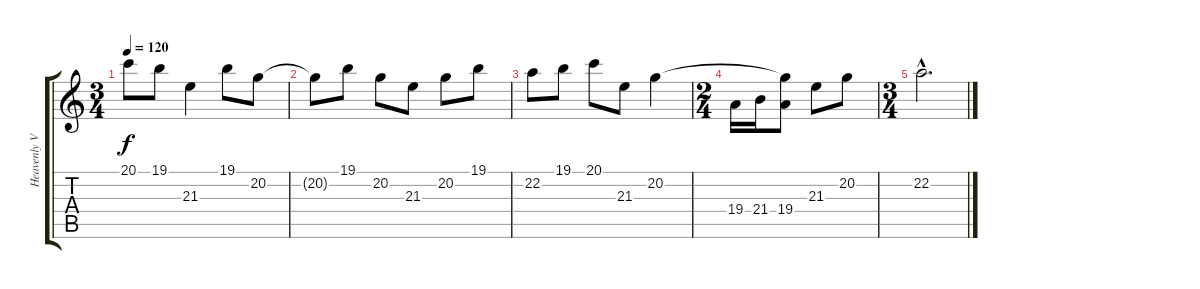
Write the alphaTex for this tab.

\track ("Heavenly Voice" "Heavenly V") {instrument musicbox}
\staff {score tabs}
\tuning (E4 B3 G3 D3 A2 E2) {hide}
\ts (3 4)
\tempo 120
\clef g2
\ks c
20.1.8{dy f} 19.1.8 21.3.4 19.1.8 20.2.8 |
20.2{t}.8 19.1.8 20.2.8 21.3.8 20.2.8 19.1.8 |
22.2.8 19.1.8 20.1.8 21.3.8 20.2.4 |
\ts (2 4)
19.4.16 21.4.16 (20.2{t} 19.4).8 21.3.8 20.2.8 |
\ts (3 4)
22.2{hac}.2{d}
